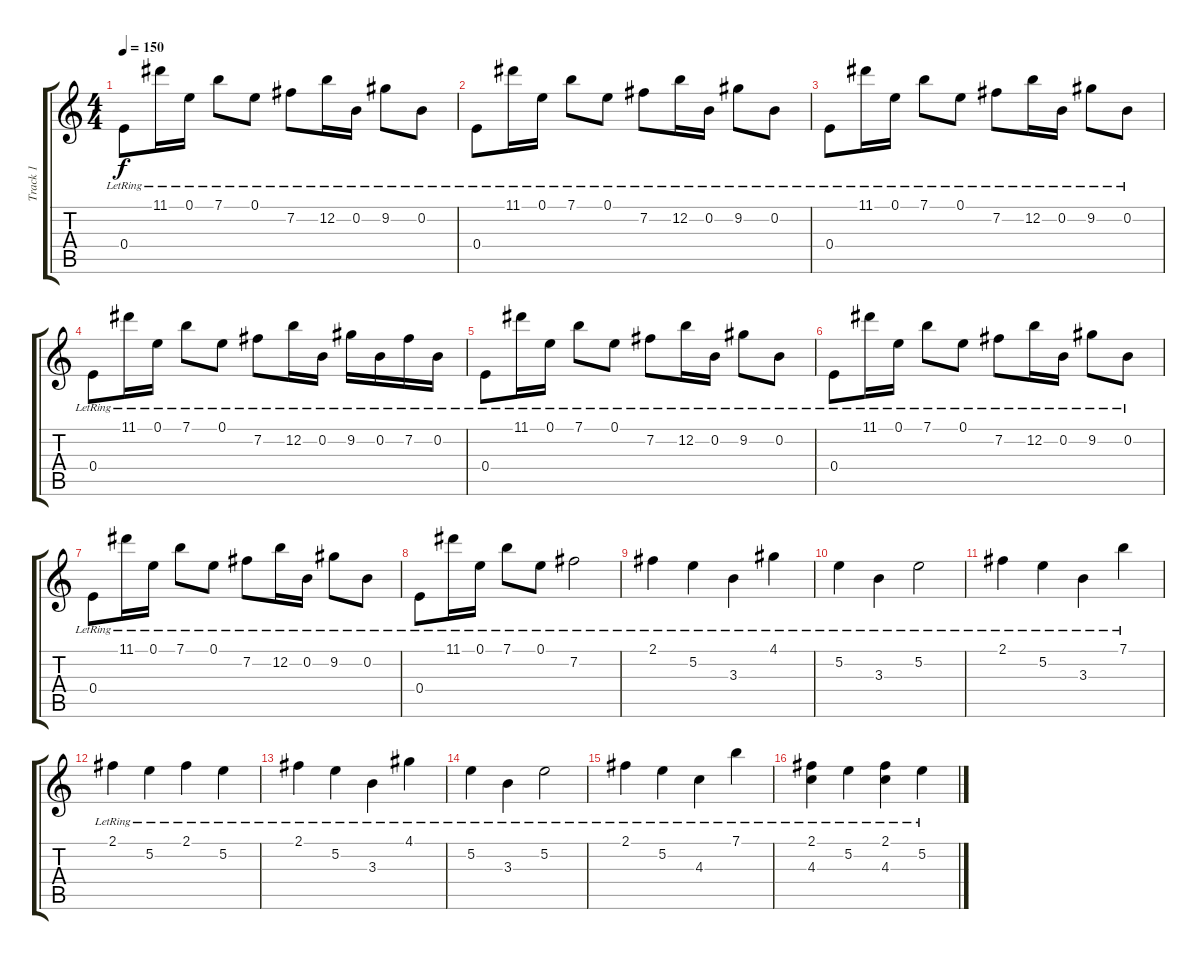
\track ("Track 1" "Track 1") {instrument electricguitarjazz}
\staff {score tabs}
\tuning (E4 B3 Ab3 E3 B2 E2) {hide}
\ts (4 4)
\tempo 150
\clef g2
\ks c
0.4{lr}.8{dy f} 11.1{lr}.16 0.1{lr}.16 7.1{lr}.8 0.1{lr}.8 7.2{lr}.8 12.2{lr}.16 0.2{lr}.16 9.2{lr}.8 0.2{lr}.8 |
0.4{lr}.8 11.1{lr}.16 0.1{lr}.16 7.1{lr}.8 0.1{lr}.8 7.2{lr}.8 12.2{lr}.16 0.2{lr}.16 9.2{lr}.8 0.2{lr}.8 |
0.4{lr}.8 11.1{lr}.16 0.1{lr}.16 7.1{lr}.8 0.1{lr}.8 7.2{lr}.8 12.2{lr}.16 0.2{lr}.16 9.2{lr}.8 0.2{lr}.8 |
0.4{lr}.8 11.1{lr}.16 0.1{lr}.16 7.1{lr}.8 0.1{lr}.8 7.2{lr}.8 12.2{lr}.16 0.2{lr}.16 9.2{lr}.16 0.2{lr}.16 7.2{lr}.16 0.2{lr}.16 |
0.4{lr}.8 11.1{lr}.16 0.1{lr}.16 7.1{lr}.8 0.1{lr}.8 7.2{lr}.8 12.2{lr}.16 0.2{lr}.16 9.2{lr}.8 0.2{lr}.8 |
0.4{lr}.8 11.1{lr}.16 0.1{lr}.16 7.1{lr}.8 0.1{lr}.8 7.2{lr}.8 12.2{lr}.16 0.2{lr}.16 9.2{lr}.8 0.2{lr}.8 |
0.4{lr}.8 11.1{lr}.16 0.1{lr}.16 7.1{lr}.8 0.1{lr}.8 7.2{lr}.8 12.2{lr}.16 0.2{lr}.16 9.2{lr}.8 0.2{lr}.8 |
0.4{lr}.8 11.1{lr}.16 0.1{lr}.16 7.1{lr}.8 0.1{lr}.8 7.2{lr}.2 |
2.1{lr}.4 5.2{lr}.4 3.3{lr}.4 4.1{lr}.4 |
5.2{lr}.4{volume 11} 3.3{lr}.4 5.2{lr}.2 |
2.1{lr}.4 5.2{lr}.4 3.3{lr}.4 7.1{lr}.4 |
2.1{lr}.4 5.2{lr}.4 2.1{lr}.4 5.2{lr}.4 |
2.1{lr}.4 5.2{lr}.4 3.3{lr}.4 4.1{lr}.4 |
5.2{lr}.4 3.3{lr}.4 5.2{lr}.2 |
2.1{lr}.4 5.2{lr}.4 4.3{lr}.4 7.1{lr}.4 |
(2.1{lr} 4.3).4 5.2{lr}.4 (2.1{lr} 4.3).4 5.2{lr}.4
